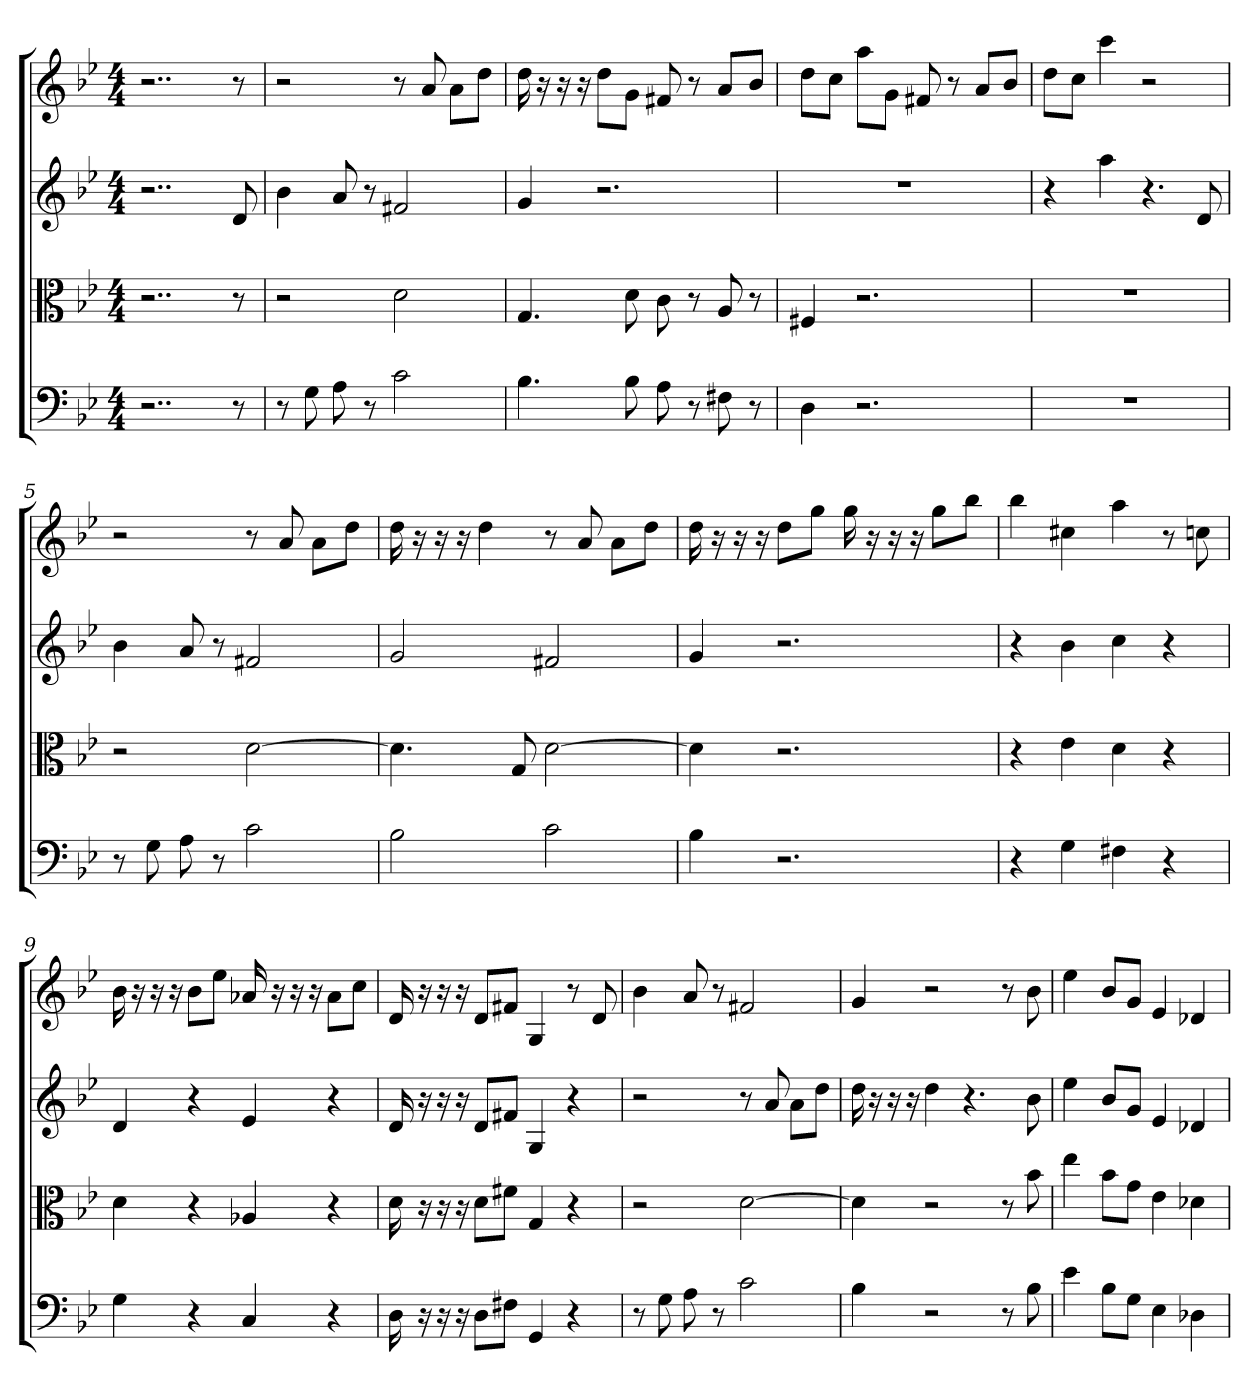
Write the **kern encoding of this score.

**kern	**kern	**kern	**kern
*part4	*part3	*part2	*part1
*staff4	*staff3	*staff2	*staff1
*clefF4	*clefC3	*clefG2	*clefG2
*k[b-e-]	*k[b-e-]	*k[b-e-]	*k[b-e-]
*g:	*g:	*g:	*g:
*M4/4	*M4/4	*M4/4	*M4/4
=	=	=	=
2..r	2..r	2..r	2..r
8r	8r	8d	8r
=1	=1	=1	=1
8r	2r	4b-	2r
8G	.	.	.
8A	.	8a	.
8r	.	8r	.
2c	2d	2f#X	8r
.	.	.	8a
.	.	.	8a\L
.	.	.	8dd\J
=2	=2	=2	=2
4.B-	4.G	4g	16dd
.	.	.	16r
.	.	.	16r
.	.	.	16r
.	.	2.r	8dd\L
8B-	8d	.	8g\J
8A	8c	.	8f#X
8r	8r	.	8r
8F#X	8A	.	8a/L
8r	8r	.	8b-/J
=3	=3	=3	=3
4D	4F#X	1r	8dd\L
.	.	.	8cc\J
2.r	2.r	.	8aa\L
.	.	.	8g\J
.	.	.	8f#X
.	.	.	8r
.	.	.	8a/L
.	.	.	8b-/J
=4	=4	=4	=4
1r	1r	4r	8dd\L
.	.	.	8cc\J
.	.	4aa	4ccc
.	.	4.r	2r
.	.	8d	.
=5	=5	=5	=5
8r	2r	4b-	2r
8G	.	.	.
8A	.	8a	.
8r	.	8r	.
2c	[2d	2f#X	8r
.	.	.	8a
.	.	.	8a\L
.	.	.	8dd\J
=6	=6	=6	=6
2B-	4.d]	2g	16dd
.	.	.	16r
.	.	.	16r
.	.	.	16r
.	.	.	4dd
.	8G	.	.
2c	[2d	2f#X	8r
.	.	.	8a
.	.	.	8a\L
.	.	.	8dd\J
=7	=7	=7	=7
4B-	4d]	4g	16dd
.	.	.	16r
.	.	.	16r
.	.	.	16r
2.r	2.r	2.r	8dd\L
.	.	.	8gg\J
.	.	.	16gg
.	.	.	16r
.	.	.	16r
.	.	.	16r
.	.	.	8gg\L
.	.	.	8bb-\J
=8	=8	=8	=8
4r	4r	4r	4bb-
4G	4e-	4b-	4cc#X
4F#X	4d	4cc	4aa
4r	4r	4r	8r
.	.	.	8ccn
=9	=9	=9	=9
4G	4d	4d	16b-
.	.	.	16r
.	.	.	16r
.	.	.	16r
4r	4r	4r	8b-\L
.	.	.	8ee-\J
4C	4A-X	4e-	16a-X
.	.	.	16r
.	.	.	16r
.	.	.	16r
4r	4r	4r	8a-\L
.	.	.	8cc\J
=10	=10	=10	=10
16D	16d	16d	16d
16r	16r	16r	16r
16r	16r	16r	16r
16r	16r	16r	16r
8D\L	8d\L	8d/L	8d/L
8F#X\J	8f#X\J	8f#X/J	8f#X/J
4GG	4G	4G	4G
4r	4r	4r	8r
.	.	.	8d
=11	=11	=11	=11
8r	2r	2r	4b-
8G	.	.	.
8A	.	.	8a
8r	.	.	8r
2c	[2d	8r	2f#X
.	.	8a	.
.	.	8a\L	.
.	.	8dd\J	.
=12	=12	=12	=12
4B-	4d]	16dd	4g
.	.	16r	.
.	.	16r	.
.	.	16r	.
2r	2r	4dd	2r
.	.	4.r	.
8r	8r	.	8r
8B-	8b-	8b-	8b-
=13	=13	=13	=13
4e-	4ee-	4ee-	4ee-
8B-\L	8b-\L	8b-/L	8b-/L
8G\J	8g\J	8g/J	8g/J
4E-	4e-	4e-	4e-
4D-X	4d-X	4d-X	4d-X
=	=	=	=
*-	*-	*-	*-
